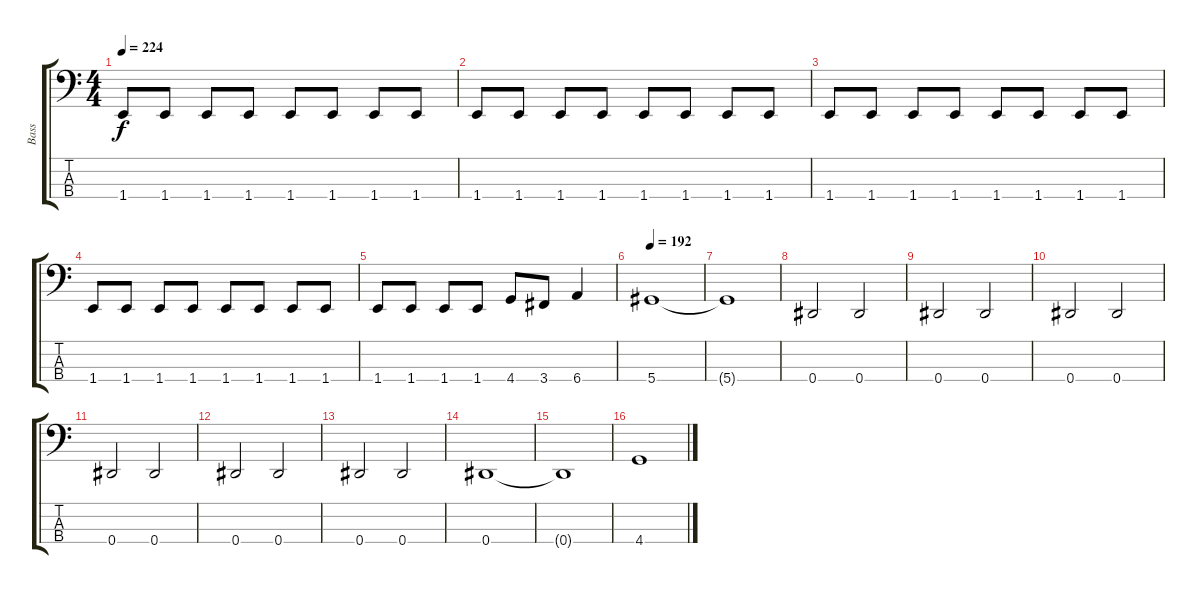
\track ("Bass" "Bass") {instrument electricbasspick}
\staff {score tabs}
\tuning (Gb2 Db2 Ab1 Eb1) {hide}
\ts (4 4)
\tempo 224
\clef f4
\ks c
1.4.8{dy f} 1.4.8 1.4.8 1.4.8 1.4.8 1.4.8 1.4.8 1.4.8 |
1.4.8 1.4.8 1.4.8 1.4.8 1.4.8 1.4.8 1.4.8 1.4.8 |
1.4.8 1.4.8 1.4.8 1.4.8 1.4.8 1.4.8 1.4.8 1.4.8 |
1.4.8 1.4.8 1.4.8 1.4.8 1.4.8 1.4.8 1.4.8 1.4.8 |
1.4.8 1.4.8 1.4.8 1.4.8 4.4.8 3.4.8 6.4.4 |
\tempo 192
5.4.1 |
5.4{t}.1 |
0.4.2 0.4.2 |
0.4.2 0.4.2 |
0.4.2 0.4.2 |
0.4.2 0.4.2 |
0.4.2 0.4.2 |
0.4.2 0.4.2 |
0.4.1 |
0.4{t}.1 |
4.4.1
